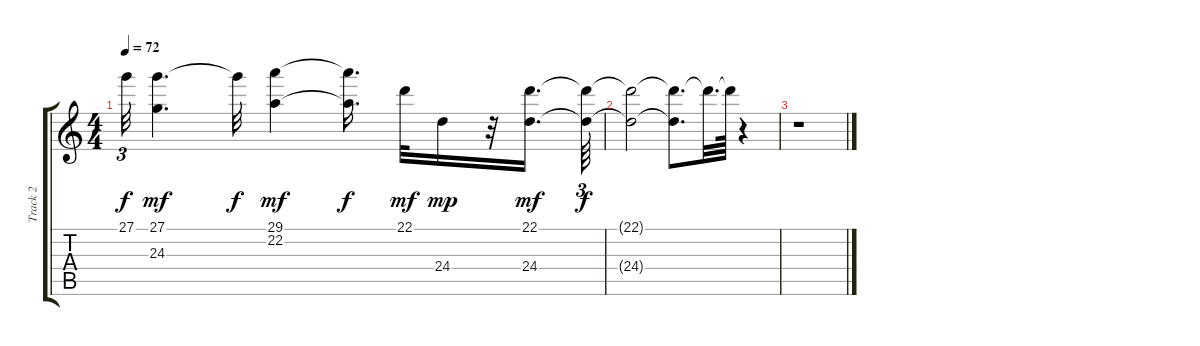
\track ("Track 2" "Track 2") {instrument brightacousticpiano}
\staff {score tabs}
\tuning (E4 B3 G3 D3 A2 E2) {hide}
\ts (4 4)
\tempo 72
\clef g2
\ks c
27.1{t}.32{tu (3 2) dy f} (27.1 24.3).4{d dy mf} 27.1{t}.32{dy f} (29.1 22.2).4{dy mf} (29.1{t} 22.2{t}).16{d dy f} 22.1.32{dy mf} 24.4.16{dy mp} r.32 (22.1 24.4).16{d dy mf} (22.1{t} 24.4{t}).64{tu (3 2) dy f} |
(22.1{t} 24.4{t}).2 (22.1{t} 24.4{t}).8{d} 22.1{t}.32{d} 22.1{t}.64 r.4 |
r.1
